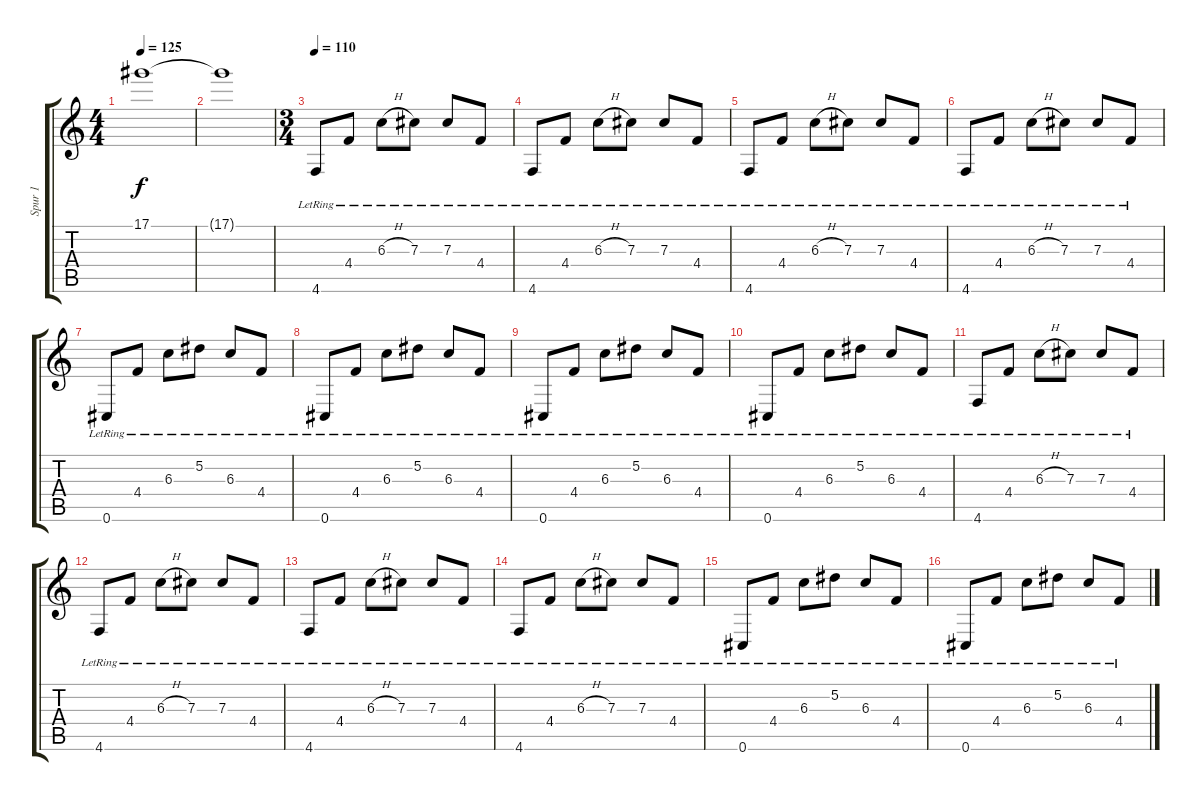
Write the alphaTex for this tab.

\track ("Spur 1" "Spur 1") {instrument distortionguitar}
\staff {score tabs}
\tuning (Eb4 Bb3 Gb3 Db3 Ab2 Db2) {hide}
\ts (4 4)
\tempo 125
\clef g2
\ks c
17.1.1{dy f volume 3} |
17.1{t}.1 |
\ts (3 4)
\tempo 110
4.6{lr}.8{volume 16 instrument electricguitarjazz} 4.4{lr}.8 6.3{h lr}.8 7.3{lr}.8 7.3{lr}.8 4.4{lr}.8 |
4.6{lr}.8 4.4{lr}.8 6.3{h lr}.8 7.3{lr}.8 7.3{lr}.8 4.4{lr}.8 |
4.6{lr}.8 4.4{lr}.8 6.3{h lr}.8 7.3{lr}.8 7.3{lr}.8 4.4{lr}.8 |
4.6{lr}.8 4.4{lr}.8 6.3{h lr}.8 7.3{lr}.8 7.3{lr}.8 4.4{lr}.8 |
0.6{lr}.8 4.4{lr}.8 6.3{lr}.8 5.2{lr}.8 6.3{lr}.8 4.4{lr}.8 |
0.6{lr}.8 4.4{lr}.8 6.3{lr}.8 5.2{lr}.8 6.3{lr}.8 4.4{lr}.8 |
0.6{lr}.8 4.4{lr}.8 6.3{lr}.8 5.2{lr}.8 6.3{lr}.8 4.4{lr}.8 |
0.6{lr}.8 4.4{lr}.8 6.3{lr}.8 5.2{lr}.8 6.3{lr}.8 4.4{lr}.8 |
4.6{lr}.8 4.4{lr}.8 6.3{h lr}.8 7.3{lr}.8 7.3{lr}.8 4.4{lr}.8 |
4.6{lr}.8 4.4{lr}.8 6.3{h lr}.8 7.3{lr}.8 7.3{lr}.8 4.4{lr}.8 |
4.6{lr}.8 4.4{lr}.8 6.3{h lr}.8 7.3{lr}.8 7.3{lr}.8 4.4{lr}.8 |
4.6{lr}.8 4.4{lr}.8 6.3{h lr}.8 7.3{lr}.8 7.3{lr}.8 4.4{lr}.8 |
0.6{lr}.8 4.4{lr}.8 6.3{lr}.8 5.2{lr}.8 6.3{lr}.8 4.4{lr}.8 |
0.6{lr}.8 4.4{lr}.8 6.3{lr}.8 5.2{lr}.8 6.3{lr}.8 4.4{lr}.8
